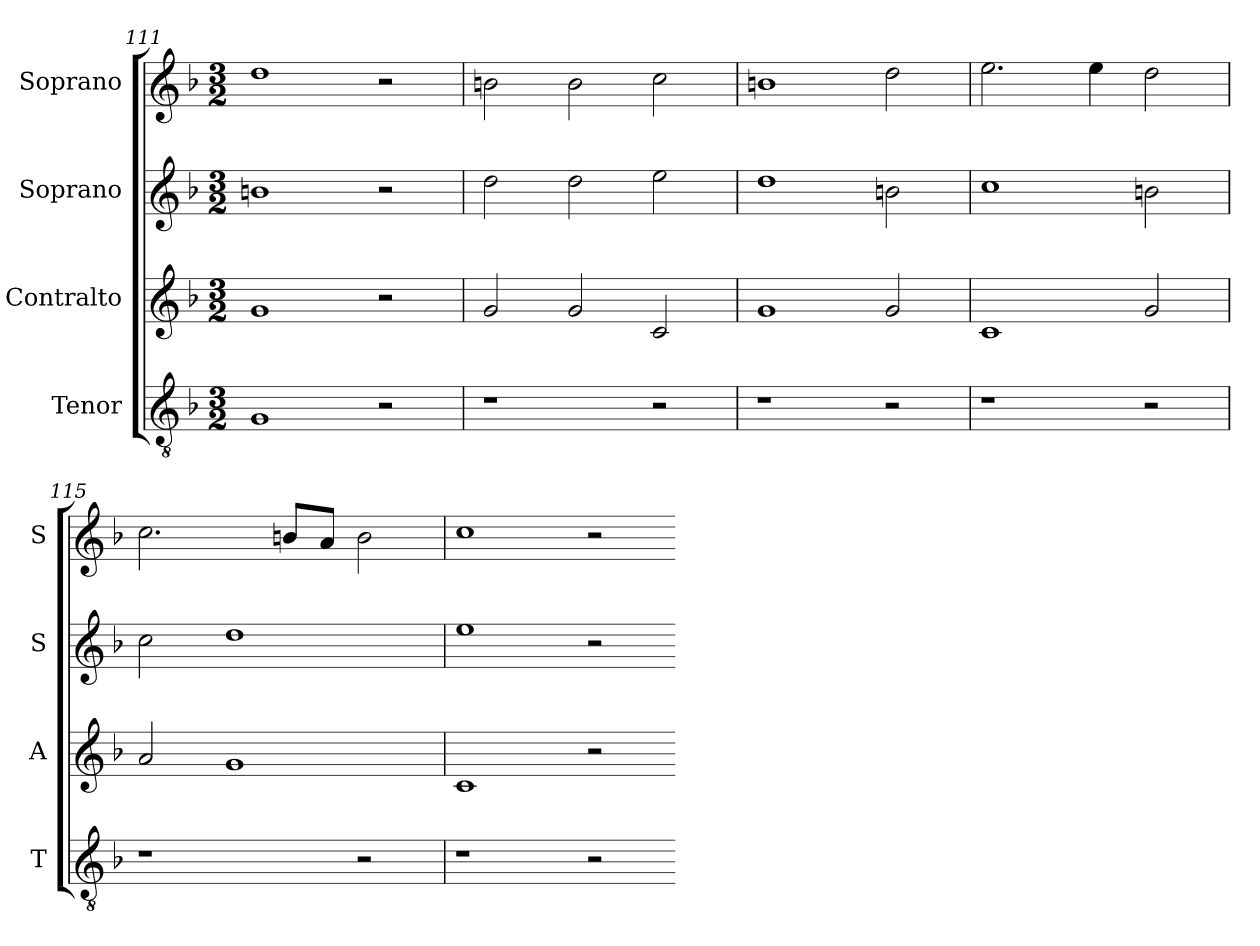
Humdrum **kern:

**kern	**kern	**kern	**kern
*part4	*part3	*part2	*part1
*staff4	*staff3	*staff2	*staff1
*I"Tenor	*I"Contralto	*I"Soprano	*I"Soprano
*I'T	*I'A	*I'S	*I'S
*clefGv2	*clefG2	*clefG2	*clefG2
*k[b-]	*k[b-]	*k[b-]	*k[b-]
*M3/2	*M3/2	*M3/2	*M3/2
=111	=111	=111	=111
1G	1g	1bn	1dd
2r	2r	2r	2r
=112	=112	=112	=112
1r	2g	2dd	2bn
.	2g	2dd	2b
2r	2c	2ee	2cc
=113	=113	=113	=113
1r	1g	1dd	1bn
2r	2g	2bn	2dd
=114	=114	=114	=114
1r	1c	1cc	2.ee
.	.	.	4ee
2r	2g	2bn	2dd
=115	=115	=115	=115
1r	2a	2cc	2.cc
.	1g	1dd	.
.	.	.	8bn/L
.	.	.	8a/J
2r	.	.	2b
=116	=116	=116	=116
1r	1c	1ee	1cc
2r	2r	2r	2r
=-	=-	=-	=-
*-	*-	*-	*-
